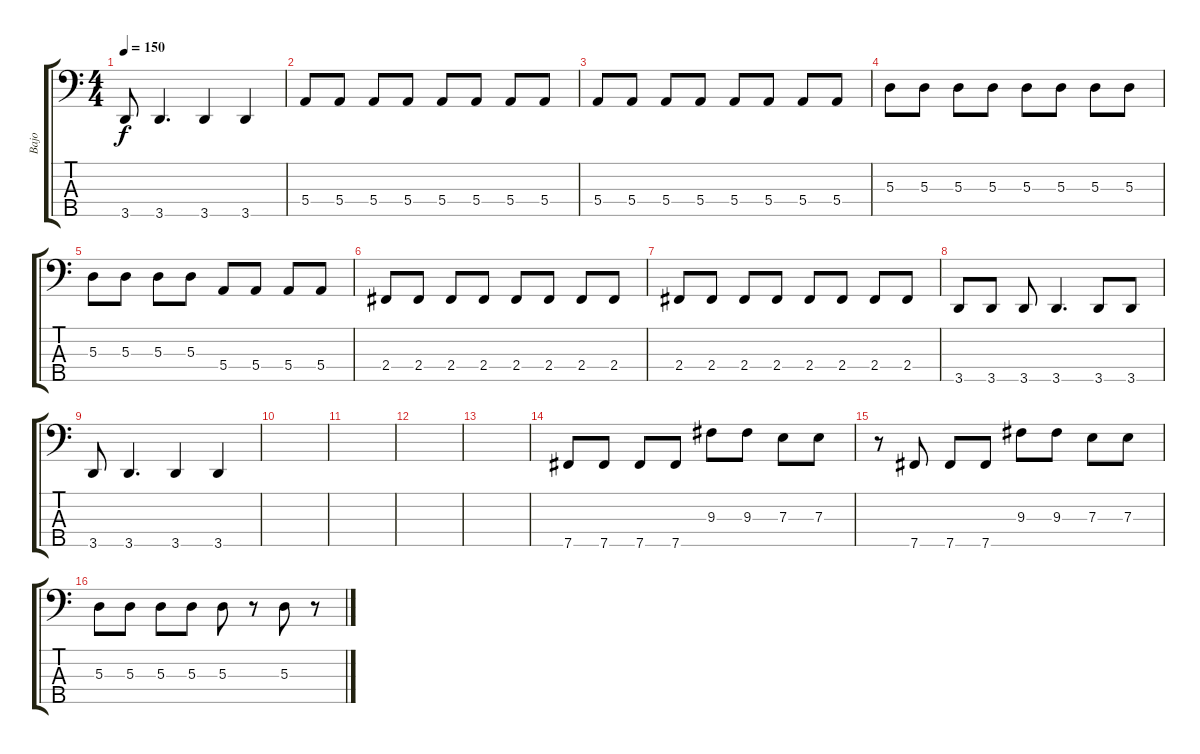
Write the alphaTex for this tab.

\track ("Bajo" "Bajo") {instrument electricbassfinger}
\staff {score tabs}
\tuning (G2 D2 A1 E1 B0) {hide}
\ts (4 4)
\tempo 150
\clef f4
\ks c
3.5.8{dy f} 3.5.4{d} 3.5.4 3.5.4 |
5.4.8 5.4.8 5.4.8 5.4.8 5.4.8 5.4.8 5.4.8 5.4.8 |
5.4.8 5.4.8 5.4.8 5.4.8 5.4.8 5.4.8 5.4.8 5.4.8 |
5.3.8 5.3.8 5.3.8 5.3.8 5.3.8 5.3.8 5.3.8 5.3.8 |
5.3.8 5.3.8 5.3.8 5.3.8 5.4.8 5.4.8 5.4.8 5.4.8 |
2.4.8 2.4.8 2.4.8 2.4.8 2.4.8 2.4.8 2.4.8 2.4.8 |
2.4.8 2.4.8 2.4.8 2.4.8 2.4.8 2.4.8 2.4.8 2.4.8 |
3.5.8 3.5.8 3.5.8 3.5.4{d} 3.5.8 3.5.8 |
3.5.8 3.5.4{d} 3.5.4 3.5.4 |
|
|
|
|
7.5.8 7.5.8 7.5.8 7.5.8 9.3.8 9.3.8 7.3.8 7.3.8 |
r.8 7.5.8 7.5.8 7.5.8 9.3.8 9.3.8 7.3.8 7.3.8 |
5.3.8 5.3.8 5.3.8 5.3.8 5.3.8 r.8 5.3.8 r.8
